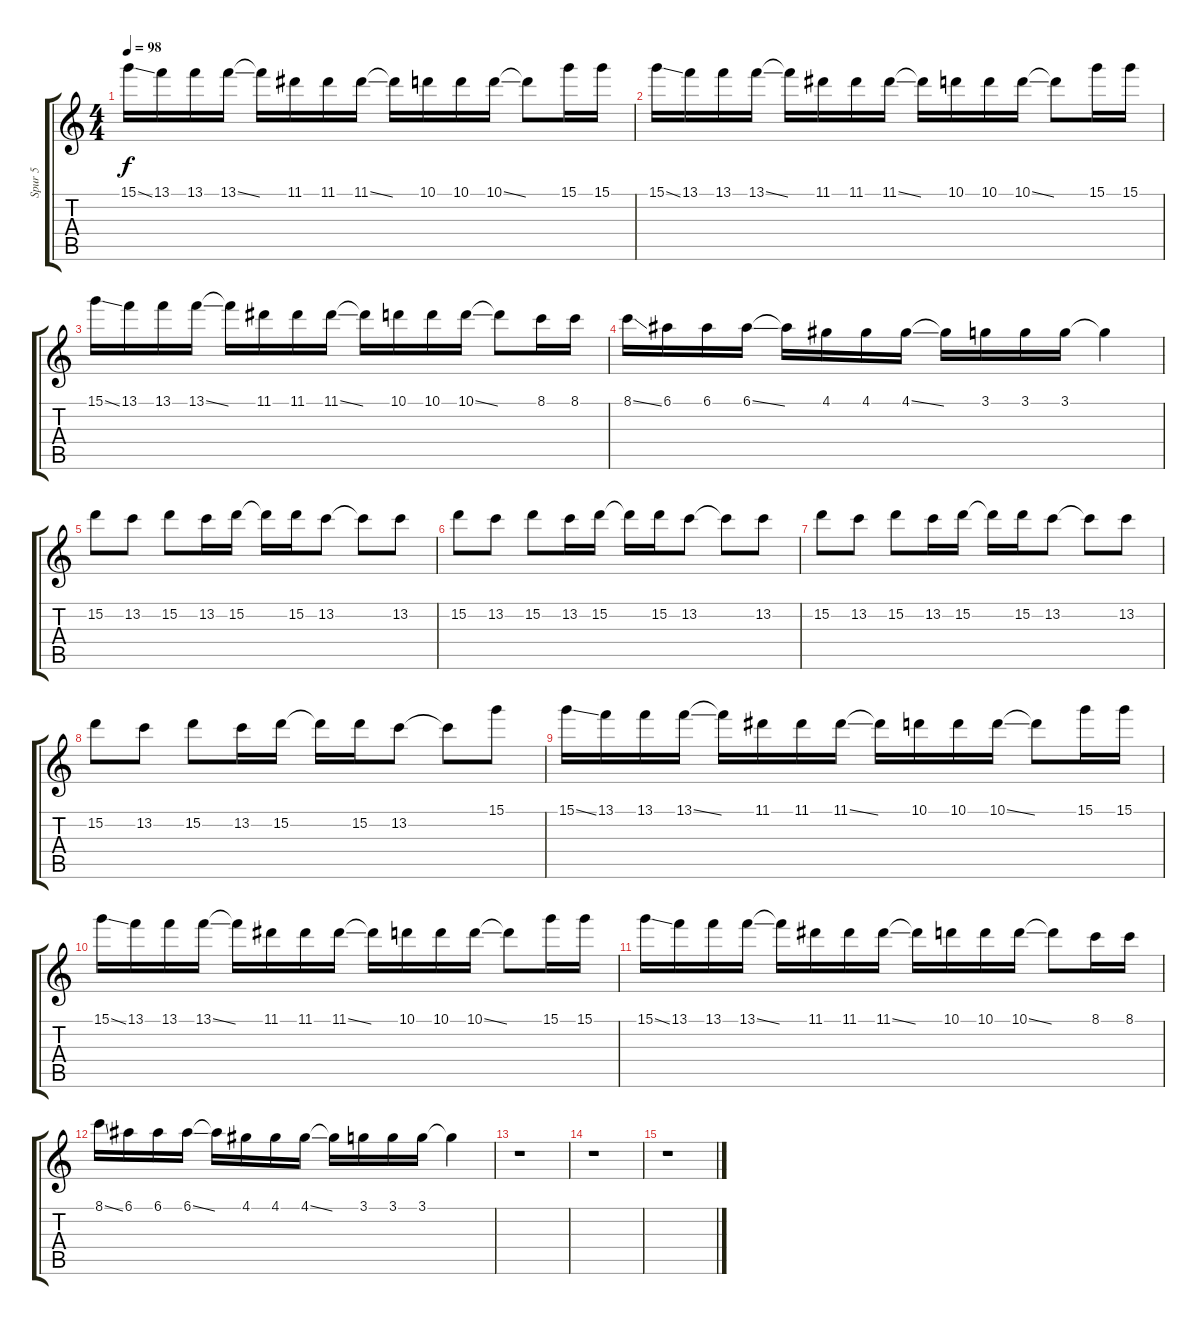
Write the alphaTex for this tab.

\track ("Spur 5" "Spur 5") {instrument electricguitarclean}
\staff {score tabs}
\tuning (E4 B3 G3 D3 A2 E2) {hide}
\ts (4 4)
\tempo 98
\clef g2
\ks c
15.1{ss}.16{dy f} 13.1.16 13.1.16 13.1{ss}.16 13.1{t}.16 11.1.16 11.1.16 11.1{ss}.16 11.1{t}.16 10.1.16 10.1.16 10.1{ss}.16 10.1{t}.8 15.1.16 15.1.16 |
15.1{ss}.16 13.1.16 13.1.16 13.1{ss}.16 13.1{t}.16 11.1.16 11.1.16 11.1{ss}.16 11.1{t}.16 10.1.16 10.1.16 10.1{ss}.16 10.1{t}.8 15.1.16 15.1.16 |
15.1{ss}.16 13.1.16 13.1.16 13.1{ss}.16 13.1{t}.16 11.1.16 11.1.16 11.1{ss}.16 11.1{t}.16 10.1.16 10.1.16 10.1{ss}.16 10.1{t}.8 8.1.16 8.1.16 |
8.1{ss}.16 6.1.16 6.1.16 6.1{ss}.16 6.1{t}.16 4.1.16 4.1.16 4.1{ss}.16 4.1{t}.16 3.1.16 3.1.16 3.1.16 3.1{t}.4 |
15.2.8 13.2.8 15.2.8 13.2.16 15.2.16 15.2{t}.16 15.2.16 13.2.8 13.2{t}.8 13.2.8 |
15.2.8 13.2.8 15.2.8 13.2.16 15.2.16 15.2{t}.16 15.2.16 13.2.8 13.2{t}.8 13.2.8 |
15.2.8 13.2.8 15.2.8 13.2.16 15.2.16 15.2{t}.16 15.2.16 13.2.8 13.2{t}.8 13.2.8 |
15.2.8 13.2.8 15.2.8 13.2.16 15.2.16 15.2{t}.16 15.2.16 13.2.8 13.2{t}.8 15.1.8 |
15.1{ss}.16 13.1.16 13.1.16 13.1{ss}.16 13.1{t}.16 11.1.16 11.1.16 11.1{ss}.16 11.1{t}.16 10.1.16 10.1.16 10.1{ss}.16 10.1{t}.8 15.1.16 15.1.16 |
15.1{ss}.16 13.1.16 13.1.16 13.1{ss}.16 13.1{t}.16 11.1.16 11.1.16 11.1{ss}.16 11.1{t}.16 10.1.16 10.1.16 10.1{ss}.16 10.1{t}.8 15.1.16 15.1.16 |
15.1{ss}.16 13.1.16 13.1.16 13.1{ss}.16 13.1{t}.16 11.1.16 11.1.16 11.1{ss}.16 11.1{t}.16 10.1.16 10.1.16 10.1{ss}.16 10.1{t}.8 8.1.16 8.1.16 |
8.1{ss}.16 6.1.16 6.1.16 6.1{ss}.16 6.1{t}.16 4.1.16 4.1.16 4.1{ss}.16 4.1{t}.16 3.1.16 3.1.16 3.1.16 3.1{t}.4 |
r.1 |
r.1 |
r.1
